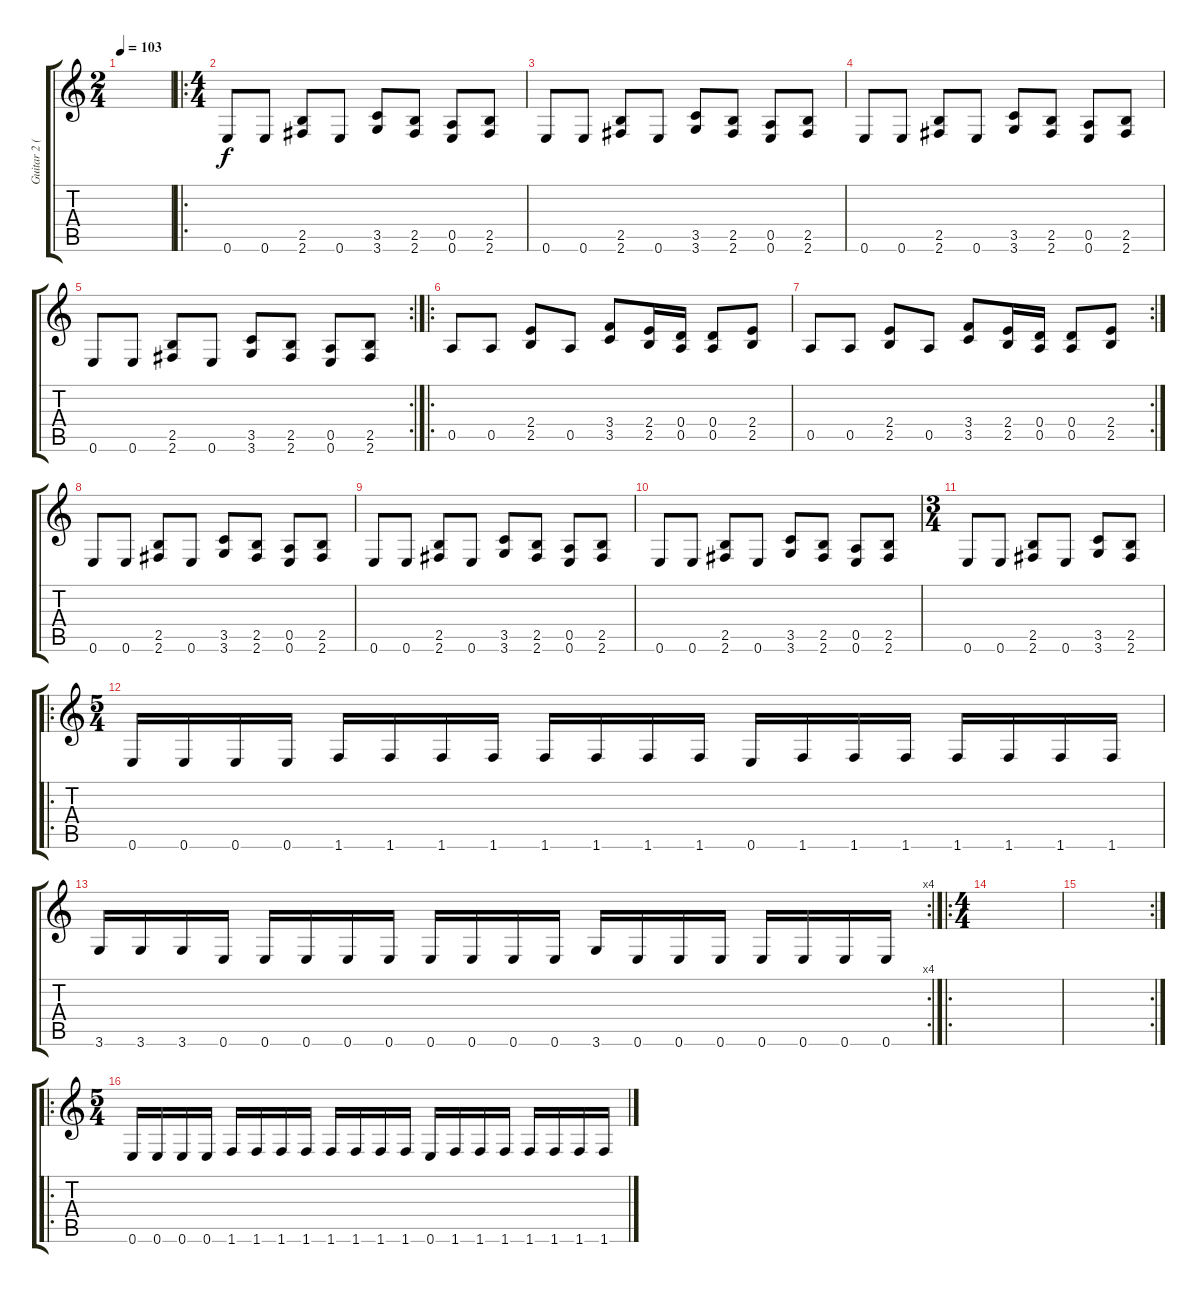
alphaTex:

\track ("Guitar 2 (Christofer Johnsson)" "Guitar 2 (") {instrument distortionguitar}
\staff {score tabs}
\tuning (E4 B3 G3 D3 A2 E2) {hide}
\ts (2 4)
\tempo 103
\clef g2
\ks c
|
\ro
\ts (4 4)
0.6.8 0.6.8 (2.5 2.6).8 0.6.8 (3.5 3.6).8 (2.5 2.6).8 (0.5 0.6).8 (2.5 2.6).8 |
0.6.8 0.6.8 (2.5 2.6).8 0.6.8 (3.5 3.6).8 (2.5 2.6).8 (0.5 0.6).8 (2.5 2.6).8 |
0.6.8 0.6.8 (2.5 2.6).8 0.6.8 (3.5 3.6).8 (2.5 2.6).8 (0.5 0.6).8 (2.5 2.6).8 |
\rc 2
0.6.8 0.6.8 (2.5 2.6).8 0.6.8 (3.5 3.6).8 (2.5 2.6).8 (0.5 0.6).8 (2.5 2.6).8 |
\ro
0.5.8 0.5.8 (2.4 2.5).8 0.5.8 (3.4 3.5).8 (2.4 2.5).16 (0.4 0.5).16 (0.4 0.5).8 (2.4 2.5).8 |
\rc 2
0.5.8 0.5.8 (2.4 2.5).8 0.5.8 (3.4 3.5).8 (2.4 2.5).16 (0.4 0.5).16 (0.4 0.5).8 (2.4 2.5).8 |
0.6.8 0.6.8 (2.5 2.6).8 0.6.8 (3.5 3.6).8 (2.5 2.6).8 (0.5 0.6).8 (2.5 2.6).8 |
0.6.8 0.6.8 (2.5 2.6).8 0.6.8 (3.5 3.6).8 (2.5 2.6).8 (0.5 0.6).8 (2.5 2.6).8 |
0.6.8 0.6.8 (2.5 2.6).8 0.6.8 (3.5 3.6).8 (2.5 2.6).8 (0.5 0.6).8 (2.5 2.6).8 |
\ts (3 4)
0.6.8 0.6.8 (2.5 2.6).8 0.6.8 (3.5 3.6).8 (2.5 2.6).8 |
\ro
\ts (5 4)
0.6.16 0.6.16 0.6.16 0.6.16 1.6.16 1.6.16 1.6.16 1.6.16 1.6.16 1.6.16 1.6.16 1.6.16 0.6.16 1.6.16 1.6.16 1.6.16 1.6.16 1.6.16 1.6.16 1.6.16 |
\rc 4
3.6.16 3.6.16 3.6.16 0.6.16 0.6.16 0.6.16 0.6.16 0.6.16 0.6.16 0.6.16 0.6.16 0.6.16 3.6.16 0.6.16 0.6.16 0.6.16 0.6.16 0.6.16 0.6.16 0.6.16 |
\ro
\ts (4 4)
|
\rc 2
|
\ro
\ts (5 4)
0.6.16 0.6.16 0.6.16 0.6.16 1.6.16 1.6.16 1.6.16 1.6.16 1.6.16 1.6.16 1.6.16 1.6.16 0.6.16 1.6.16 1.6.16 1.6.16 1.6.16 1.6.16 1.6.16 1.6.16
